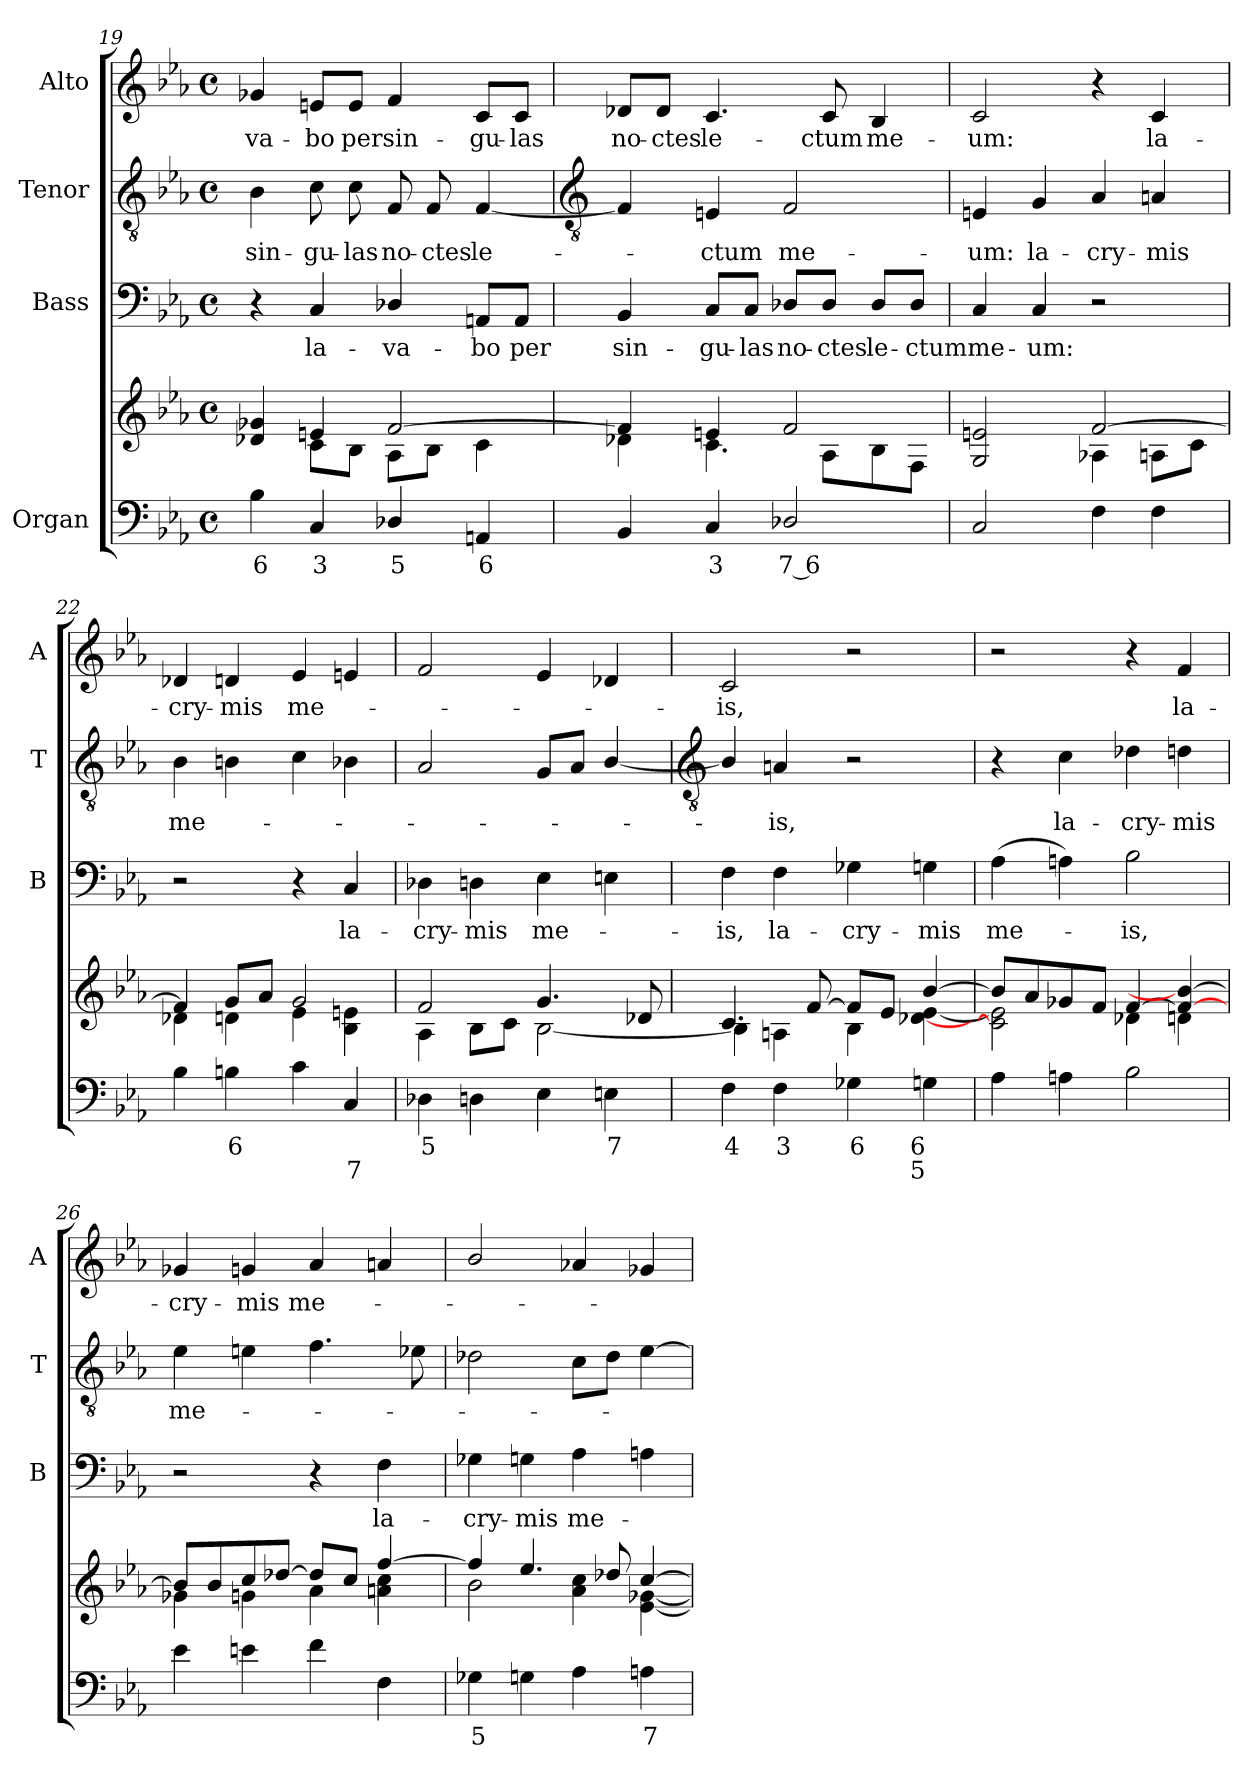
**kern	**text	**text	**kern	**kern	**text	**kern	**text	**kern	**text
*part4	*part4	*part4	*part4	*part3	*part3	*part2	*part2	*part1	*part1
*staff5	*staff5	*staff5	*staff4	*staff3	*staff3	*staff2	*staff2	*staff1	*staff1
*I"Organ	*	*	*	*I"Bass	*	*I"Tenor	*	*I"Alto	*
*	*	*	*	*I'B	*	*I'T	*	*I'A	*
*clefF4	*	*	*clefG2	*clefF4	*	*clefGv2	*	*clefG2	*
*k[b-e-a-]	*	*	*k[b-e-a-]	*k[b-e-a-]	*	*k[b-e-a-]	*	*k[b-e-a-]	*
*E-:	*	*	*E-:	*E-:	*	*E-:	*	*E-:	*
*M4/4	*	*	*M4/4	*M4/4	*	*M4/4	*	*M4/4	*
*met(c)	*	*	*met(c)	*met(c)	*	*met(c)	*	*met(c)	*
=19	=19	=19	=19	=19	=19	=19	=19	=19	=19
!	!LO:LY:b	!	!	!	!	!	!LO:LY:b	!	!LO:LY:b
*	*	*	*^	*	*	*	*	*	*
*	*	*	*	*^	*	*	*	*	*	*
4B-	6	.	4d-X/ 4g-X/	4ryy	1ryy	4r	.	4B-	sin-	4g-X	-va-
!	!LO:LY:b	!	!	!	!	!	!LO:LY:b	!	!LO:LY:b	!	!LO:LY:b
4C	3	.	4en/	8c\L	.	4C	la-	8c	-gu-	8en/L	-bo
!	!	!	!	!	!	!	!	!	!LO:LY:b	!	!LO:LY:b
.	.	.	.	8B-\J	.	.	.	8c	-las	8e/J	per
!	!LO:LY:b	!	!	!	!	!	!LO:LY:b	!	!LO:LY:b	!	!LO:LY:b
4D-X/	5	.	[2f/	8A-\L	.	4D-X/	-va-	8F	no-	4f	sin-
!	!	!	!	!	!	!	!	!	!LO:LY:b	!	!
.	.	.	.	8B-\J	.	.	.	8F	-ctes	.	.
!	!LO:LY:b	!	!	!	!	!	!LO:LY:b	!	!LO:LY:b	!	!LO:LY:b
4AAn	6	.	.	4c\	.	8AAn/L	-bo	[4F	le-	8c/L	-gu-
!	!	!	!	!	!	!	!LO:LY:b	!	!	!	!LO:LY:b
.	.	.	.	.	.	8AA/J	per	.	.	8c/J	-las
*	*	*	*v	*v	*v	*	*	*	*	*	*
!!LO:LB:g=z
=20	=20	=20	=20	=20	=20	=20	=20	=20	=20
*	*	*	*	*	*	*clefGv2	*	*	*
*	*	*	*^	*	*	*	*	*	*
!	!	!	!	!	!	!LO:LY:b	!	!	!	!LO:LY:b
4BB-	.	.	4f/]	4d-X\	4BB-	sin-	4F]	.	8d-X/L	no-
!	!	!	!	!	!	!	!	!	!	!LO:LY:b
.	.	.	.	.	.	.	.	.	8d-/J	-ctes
!	!LO:LY:b	!	!	!	!	!LO:LY:b	!	!LO:LY:b	!	!LO:LY:b
4C	3	.	4en/	4.c\	8C/L	-gu-	4En	ctum	4.c	le-
!	!	!	!	!	!	!LO:LY:b	!	!	!	!
.	.	.	.	.	8C/J	-las	.	.	.	.
!	!LO:LY:b	!	!	!	!	!LO:LY:b	!	!LO:LY:b	!	!
2D-X/	7 6	.	2f/	.	8D-X/L	no-	2F	me-	.	.
!	!	!	!	!	!	!LO:LY:b	!	!	!	!LO:LY:b
.	.	.	.	8A-\L	8D-/J	-ctes	.	.	8c	-ctum
!	!	!	!	!	!	!LO:LY:b	!	!	!	!LO:LY:b
.	.	.	.	8B-\	8D-/L	le-	.	.	4B-	me-
!	!	!	!	!	!	!LO:LY:b	!	!	!	!
.	.	.	.	8F\J	8D-/J	-ctum	.	.	.	.
=21	=21	=21	=21	=21	=21	=21	=21	=21	=21	=21
!	!	!	!	!	!	!LO:LY:b	!	!LO:LY:b	!	!LO:LY:b
2C	.	.	2G/ 2en/	2ryy	4C	me-	4En	-um:	2c	-um:
!	!	!	!	!	!	!LO:LY:b	!	!LO:LY:b	!	!
.	.	.	.	.	4C	-um:	4G	la-	.	.
!	!	!	!	!	!	!	!	!LO:LY:b	!	!
4F	.	.	[2f/	4A-X\	2r	.	4A-	-cry-	4r	.
!	!	!	!	!	!	!	!	!LO:LY:b	!	!LO:LY:b
4F	.	.	.	8An\L	.	.	4An	-mis	4c	la-
.	.	.	.	8c\J	.	.	.	.	.	.
=22	=22	=22	=22	=22	=22	=22	=22	=22	=22	=22
!	!	!	!	!	!	!	!	!LO:LY:b	!	!LO:LY:b
4B-	.	.	4f/]	4d-X\	2r	.	4B-	me-	4d-X	-cry-
!	!LO:LY:b	!	!	!	!	!	!	!	!	!LO:LY:b
4Bn	6	.	8g/L	4dn\	.	.	4Bn	.	4dn	-mis
.	.	.	8a-/J	.	.	.	.	.	.	.
!	!	!	!	!	!	!	!	!	!	!LO:LY:b
4c	.	.	2g/	4e-\	4r	.	4c	.	4e-	me-
!	!	!LO:LY:b	!	!	!	!LO:LY:b	!	!	!	!
4C	.	7	.	4B-\ 4en\	4C	la-	4B-X	.	4en	.
=23	=23	=23	=23	=23	=23	=23	=23	=23	=23	=23
!	!LO:LY:b	!	!	!	!	!LO:LY:b	!	!	!	!
4D-X	5	.	2f/	4A-\	4D-X	-cry-	2A-	.	2f	.
!	!	!	!	!	!	!LO:LY:b	!	!	!	!
4Dn	.	.	.	8B-\L	4Dn	-mis	.	.	.	.
.	.	.	.	8c\J	.	.	.	.	.	.
!	!	!	!	!	!	!LO:LY:b	!	!	!	!
4E-	.	.	4.g/	[2B-\	4E-	me-	8GL	.	4e-	.
.	.	.	.	.	.	.	8A-J	.	.	.
!	!LO:LY:b	!	!	!	!	!	!	!	!	!
4En	7	.	.	.	4En	.	[4B-/	.	4d-X	.
.	.	.	8d-X/	.	.	.	.	.	.	.
!!LO:LB:g=z
=24	=24	=24	=24	=24	=24	=24	=24	=24	=24	=24
*	*	*	*	*	*	*	*clefGv2	*	*	*
!	!LO:LY:b	!	!	!	!	!LO:LY:b	!	!	!	!LO:LY:b
4F	4	.	4.c/	4B-\]	4F	is,	4B-/]	.	2c	is,
!	!LO:LY:b	!	!	!	!	!LO:LY:b	!	!LO:LY:b	!	!
4F	3	.	.	4An\	4F	la-	4An	is,	.	.
.	.	.	[8f/	.	.	.	.	.	.	.
!	!LO:LY:b	!	!	!	!	!LO:LY:b	!	!	!	!
4G-X	6	.	8f/L]	4B-\	4G-X	-cry-	2r	.	2r	.
.	.	.	8e-/J	.	.	.	.	.	.	.
!	!LO:LY:b	!LO:LY:b	!	!	!	!LO:LY:b	!	!	!	!
4Gn	6	5	[4b-/	[4d-X\ [4e-\	4Gn	-mis	.	.	.	.
=25	=25	=25	=25	=25	=25	=25	=25	=25	=25	=25
!	!	!	!	!	!	!LO:LY:b	!	!	!	!
4A-	.	.	8b-/L]	2c\] 2e-\]	(>4A-	me-	4r	.	2r	.
.	.	.	8a-/	.	.	.	.	.	.	.
!	!	!	!	!	!	!	!	!LO:LY:b	!	!
4An	.	.	8g-X/	.	4An)	.	4c	la-	.	.
.	.	.	8f/J	.	.	.	.	.	.	.
!	!	!	!	!	!	!LO:LY:b	!	!LO:LY:b	!	!
2B-	.	.	[4f/	4d-X\	2B-	is,	4d-X	-cry-	4r	.
!	!	!	!	!	!	!	!	!LO:LY:b	!	!LO:LY:b
.	.	.	4f/_ 4b-/_	4dn\	.	.	4dn	-mis	4f	la-
=26	=26	=26	=26	=26	=26	=26	=26	=26	=26	=26
!	!	!	!	!	!	!	!	!LO:LY:b	!	!LO:LY:b
4e-	.	.	8b-/L]	4g-X\	2r	.	4e-	me-	4g-X	-cry-
.	.	.	8b-/	.	.	.	.	.	.	.
!	!	!	!	!	!	!	!	!	!	!LO:LY:b
4en	.	.	8cc/	4gn\	.	.	4en	.	4gn	-mis
.	.	.	[8dd-X/J	.	.	.	.	.	.	.
!	!	!	!	!	!	!	!	!	!	!LO:LY:b
4f	.	.	8dd-/L]	4a-\	4r	.	4.f	.	4a-	me-
.	.	.	8cc/J	.	.	.	.	.	.	.
!	!	!	!	!	!	!LO:LY:b	!	!	!	!
4F	.	.	[4ff/	4an\ 4cc\	4F	la-	.	.	4an	.
.	.	.	.	.	.	.	8e-X	.	.	.
=27	=27	=27	=27	=27	=27	=27	=27	=27	=27	=27
!	!LO:LY:b	!	!	!	!	!LO:LY:b	!	!	!	!
4G-X	5	.	4ff/]	2b-\	4G-X	-cry-	2d-X	.	2b-/	.
!	!	!	!	!	!	!LO:LY:b	!	!	!	!
4Gn	.	.	4.ee-/	.	4Gn	-mis	.	.	.	.
!	!	!	!	!	!	!LO:LY:b	!	!	!	!
4A-	.	.	.	4a-\ 4cc\	4A-	me-	8cL	.	4a-X	.
.	.	.	8dd-X/	.	.	.	8d-J	.	.	.
!	!LO:LY:b	!	!	!	!	!	!	!	!	!
4An	7	.	[4cc/	[4e-\ [4g-X\	4An	.	[4e-	.	4g-X	.
*	*	*	*v	*v	*	*	*	*	*	*
=	=	=	=	=	=	=	=	=	=
*-	*-	*-	*-	*-	*-	*-	*-	*-	*-
